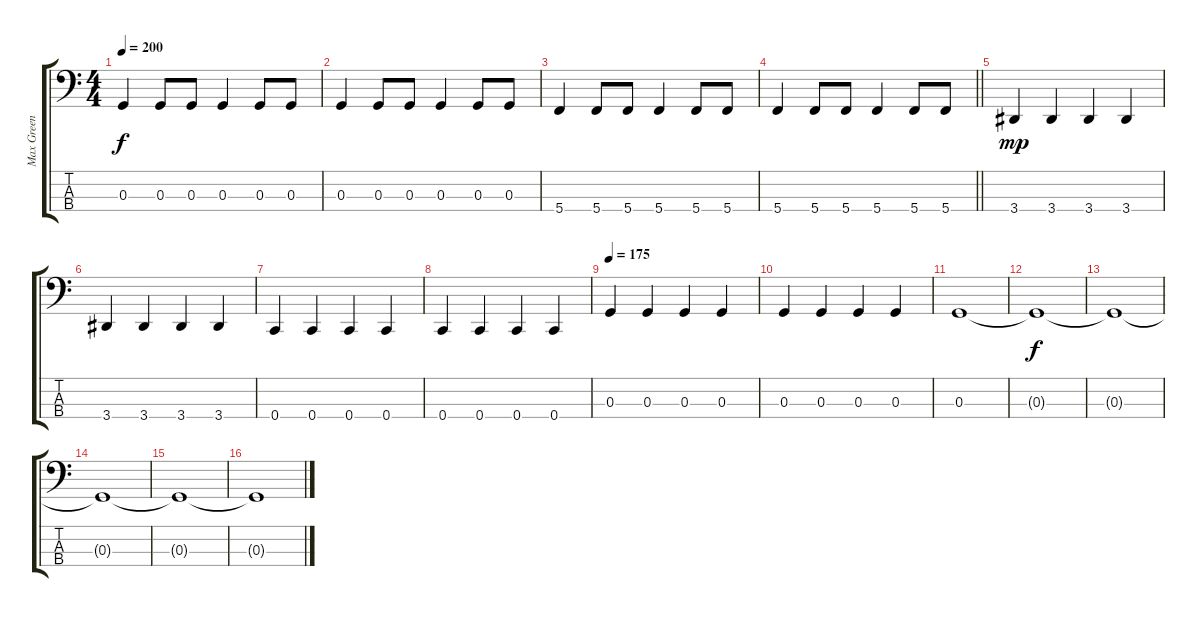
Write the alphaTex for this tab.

\track ("Max Green" "Max Green") {instrument electricbassfinger}
\staff {score tabs}
\tuning (F2 C2 G1 C1) {hide}
\ts (4 4)
\tempo 200
\clef f4
\ks c
0.3.4{dy f} 0.3.8 0.3.8 0.3.4 0.3.8 0.3.8 |
0.3.4 0.3.8 0.3.8 0.3.4 0.3.8 0.3.8 |
5.4.4 5.4.8 5.4.8 5.4.4 5.4.8 5.4.8 |
\barLineRight lightlight
5.4.4 5.4.8 5.4.8 5.4.4 5.4.8 5.4.8 |
3.4.4{dy mp} 3.4.4 3.4.4 3.4.4 |
3.4.4 3.4.4 3.4.4 3.4.4 |
0.4.4 0.4.4 0.4.4 0.4.4 |
0.4.4 0.4.4 0.4.4 0.4.4 |
\tempo 175
0.3.4 0.3.4 0.3.4 0.3.4 |
0.3.4 0.3.4 0.3.4 0.3.4 |
0.3.1 |
0.3{t}.1{dy f} |
0.3{t}.1 |
0.3{t}.1 |
0.3{t}.1 |
0.3{t}.1
